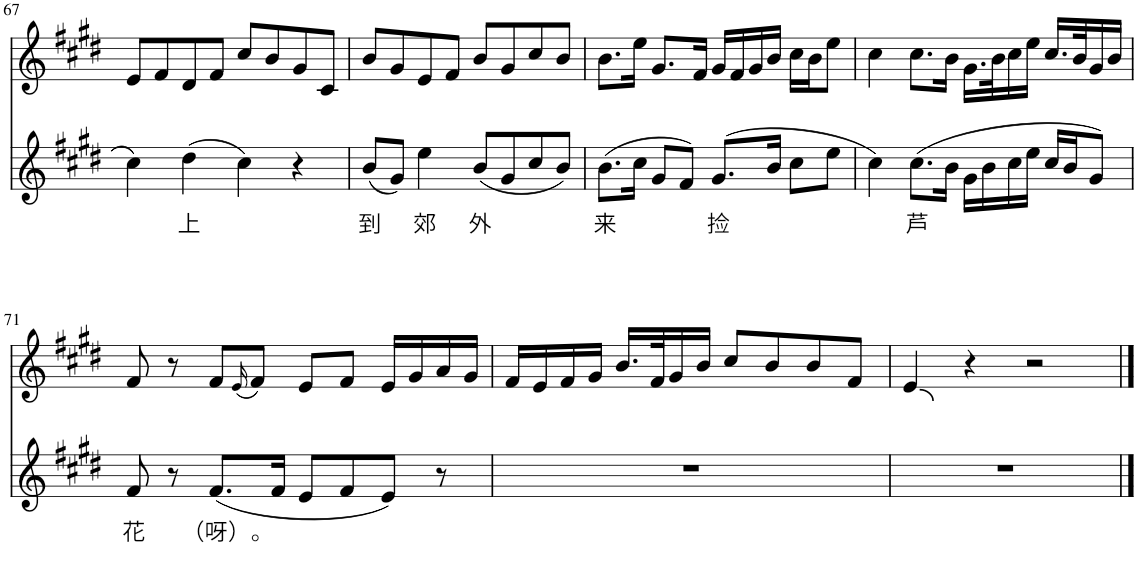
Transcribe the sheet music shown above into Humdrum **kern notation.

**kern	**text	**kern
*part2	*part2	*part1
*staff2	*staff2	*staff1
*I"Piano	*	*I"Piano
*I'Pno	*	*I'Pno
!!LO:PB:g=z
*clefG2	*	*clefG2
*k[f#c#g#d#]	*	*k[f#c#g#d#]
*M4/4	*	*M4/4
=67	=67	=67
4cc#\	.	8e/L
.	.	8f#/
!	!LO:LY:b	!
(4dd#\	上	8d#/
.	.	8f#/J
4cc#\)	.	8cc#/L
.	.	8b/
4r	.	8g#/
.	.	8c#/J
=68	=68	=68
!	!LO:LY:b	!
(8b/L	到	8b/L
8g#/J)	.	8g#/
!	!LO:LY:b	!
4ee\	郊	8e/
.	.	8f#/J
!	!LO:LY:b	!
(8b/L	外	8b/L
8g#/	.	8g#/
8cc#/	.	8cc#/
8b/J)	.	8b/J
=69	=69	=69
!	!LO:LY:b	!
(8.b\L	来	8.b\L
16cc#\Jk	.	16ee\Jk
8g#/L	.	8.g#/L
8f#/J)	.	.
.	.	16f#/Jk
!	!LO:LY:b	!
(8.g#/L	捡	16g#/LL
.	.	16f#/
.	.	16g#/
16b/Jk	.	16b/JJ
8cc#\L	.	16cc#\LL
.	.	16b\J
8ee\J	.	8ee\J
=70	=70	=70
4cc#\)	.	4cc#\
!	!LO:LY:b	!
(8.cc#\L	芦	8.cc#\L
16b\Jk	.	16b\Jk
16g#\LL	.	16.g#\LL
16b\	.	.
.	.	32b\K
16cc#\	.	16cc#\
16ee\JJ	.	16ee\JJ
16cc#/LL	.	16.cc#/LL
16b/J	.	.
.	.	32b/K
8g#/J)	.	16g#/
.	.	16b/JJ
!!LO:LB:g=z
=71	=71	=71
!	!LO:LY:b	!
8f#/	花	8f#/
8r	.	8r
!	!LO:LY:b	!
(8.f#/L	（呀）。	8f#/L
.	.	(16qe/
.	.	8f#/J)
16f#/Jk	.	.
8e/L	.	8e/L
8f#/	.	8f#/J
8e/J)	.	16e/LL
.	.	16g#/
8r	.	16a/
.	.	16g#/JJ
=72	=72	=72
1r	.	16f#/LL
.	.	16e/
.	.	16f#/
.	.	16g#/JJ
.	.	16.b/LL
.	.	32f#/K
.	.	16g#/
.	.	16b/JJ
.	.	8cc#/L
.	.	8b/
.	.	8b/
.	.	8f#/J
=73	=73	=73
1r	.	4e/
.	.	4r
.	.	2r
==	==	==
*-	*-	*-
